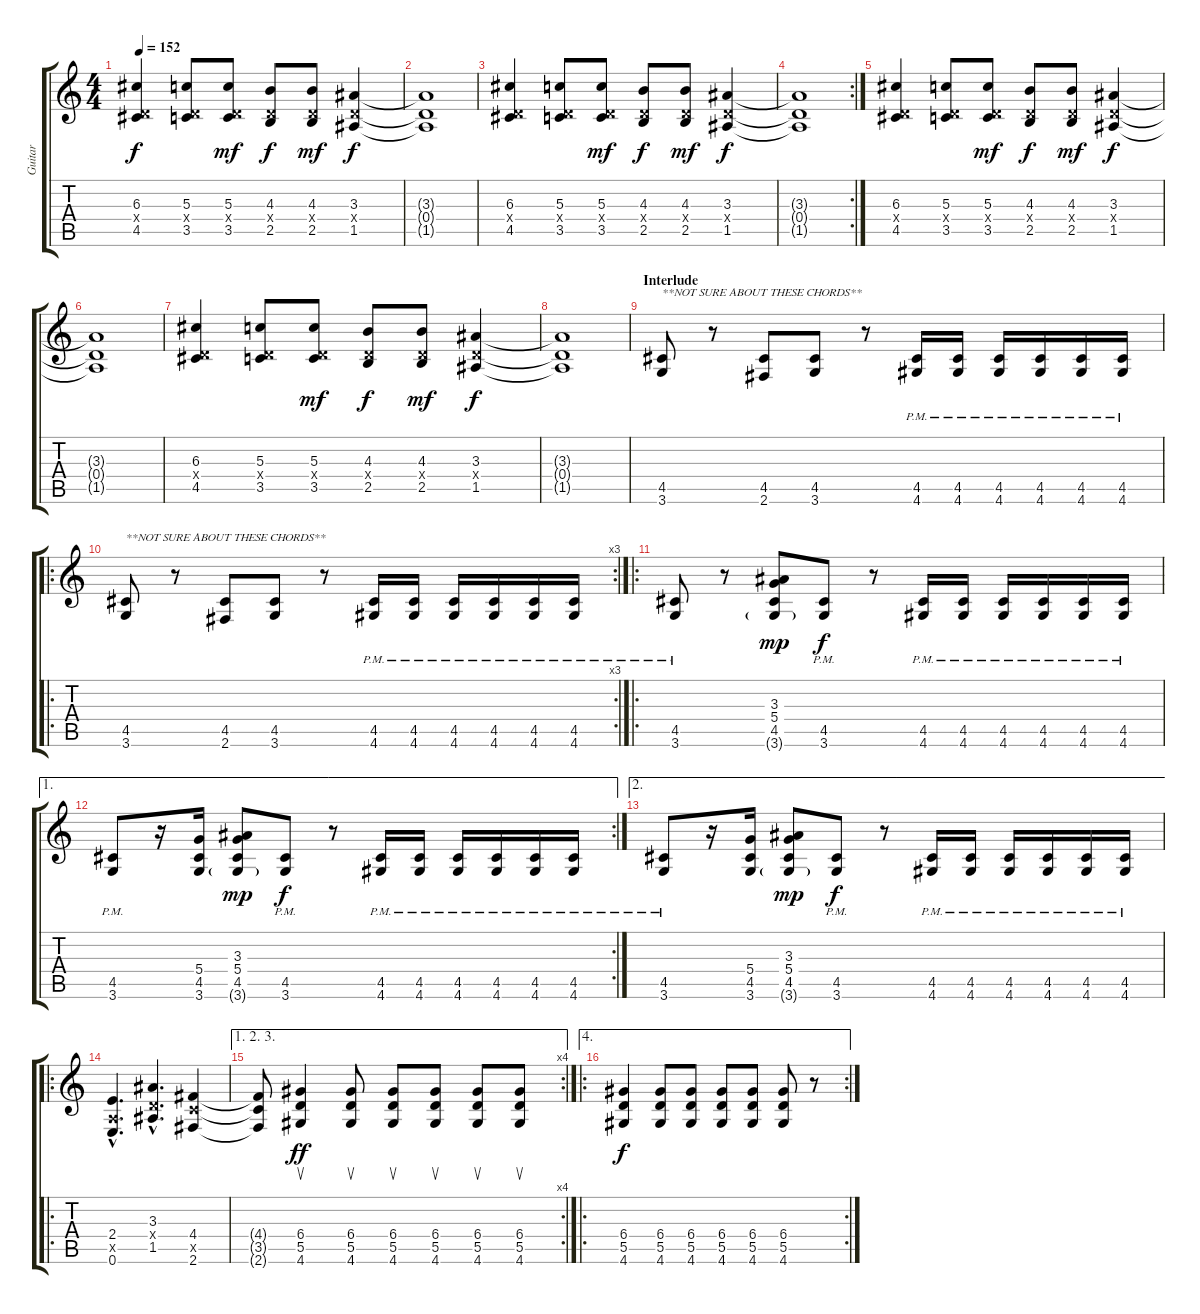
\track ("Guitar" "Guitar") {instrument distortionguitar}
\staff {score tabs}
\tuning (E4 B3 G3 D3 A2 E2) {hide}
\ts (4 4)
\tempo 152
\clef g2
\ks c
(6.3 0.4{x} 4.5).4{dy f} (5.3 0.4{x} 3.5).8 (5.3 0.4{x} 3.5).8{dy mf} (4.3 0.4{x} 2.5).8{dy f} (4.3 0.4{x} 2.5).8{dy mf} (3.3 0.4{x} 1.5).4{dy f} |
(3.3{t} 0.4{t} 1.5{t}).1 |
(6.3 0.4{x} 4.5).4 (5.3 0.4{x} 3.5).8 (5.3 0.4{x} 3.5).8{dy mf} (4.3 0.4{x} 2.5).8{dy f} (4.3 0.4{x} 2.5).8{dy mf} (3.3 0.4{x} 1.5).4{dy f} |
\rc 2
(3.3{t} 0.4{t} 1.5{t}).1 |
(6.3 0.4{x} 4.5).4 (5.3 0.4{x} 3.5).8 (5.3 0.4{x} 3.5).8{dy mf} (4.3 0.4{x} 2.5).8{dy f} (4.3 0.4{x} 2.5).8{dy mf} (3.3 0.4{x} 1.5).4{dy f} |
(3.3{t} 0.4{t} 1.5{t}).1 |
(6.3 0.4{x} 4.5).4 (5.3 0.4{x} 3.5).8 (5.3 0.4{x} 3.5).8{dy mf} (4.3 0.4{x} 2.5).8{dy f} (4.3 0.4{x} 2.5).8{dy mf} (3.3 0.4{x} 1.5).4{dy f} |
(3.3{t} 0.4{t} 1.5{t}).1 |
\section ("" "Interlude")
(4.5 3.6).8{txt "**NOT SURE ABOUT THESE CHORDS**"} r.8 (4.5 2.6).8 (4.5 3.6).8 r.8 (4.5{pm} 4.6{pm}).16 (4.5{pm} 4.6{pm}).16 (4.5{pm} 4.6{pm}).16 (4.5{pm} 4.6{pm}).16 (4.5{pm} 4.6{pm}).16 (4.5{pm} 4.6{pm}).16 |
\ro
\rc 3
(4.5 3.6).8{txt "**NOT SURE ABOUT THESE CHORDS**"} r.8 (4.5 2.6).8 (4.5 3.6).8 r.8 (4.5{pm} 4.6{pm}).16 (4.5{pm} 4.6{pm}).16 (4.5{pm} 4.6{pm}).16 (4.5{pm} 4.6{pm}).16 (4.5{pm} 4.6{pm}).16 (4.5{pm} 4.6{pm}).16 |
\ro
(4.5{pm} 3.6{pm}).8 r.8 (3.3 5.4 4.5 3.6{g}).8{dy mp} (4.5{pm} 3.6{pm}).8{dy f} r.8 (4.5{pm} 4.6{pm}).16 (4.5{pm} 4.6{pm}).16 (4.5{pm} 4.6{pm}).16 (4.5{pm} 4.6{pm}).16 (4.5{pm} 4.6{pm}).16 (4.5{pm} 4.6{pm}).16 |
\ae 1
\rc 2
(4.5{pm} 3.6{pm}).8 r.16 (5.4 4.5 3.6).16 (3.3 5.4 4.5 3.6{g}).8{dy mp} (4.5{pm} 3.6{pm}).8{dy f} r.8 (4.5{pm} 4.6{pm}).16 (4.5{pm} 4.6{pm}).16 (4.5{pm} 4.6{pm}).16 (4.5{pm} 4.6{pm}).16 (4.5{pm} 4.6{pm}).16 (4.5{pm} 4.6{pm}).16 |
\ae 2
(4.5{pm} 3.6{pm}).8 r.16 (5.4 4.5 3.6).16 (3.3 5.4 4.5 3.6{g}).8{dy mp} (4.5{pm} 3.6{pm}).8{dy f} r.8 (4.5{pm} 4.6{pm}).16 (4.5{pm} 4.6{pm}).16 (4.5{pm} 4.6{pm}).16 (4.5{pm} 4.6{pm}).16 (4.5{pm} 4.6{pm}).16 (4.5{pm} 4.6{pm}).16 |
\ro
(2.4{hac} 0.5{hac x} 0.6{hac}).4{d} (3.3{hac} 0.4{hac x} 1.5{hac}).4{d} (4.4 3.5{x} 2.6).4 |
\ae (1 2 3)
\rc 4
(4.4{t} 3.5{t} 2.6{t}).8 (6.4 5.5 4.6).4{su dy ff} (6.4 5.5 4.6).8{su} (6.4 5.5 4.6).8{su} (6.4 5.5 4.6).8{su} (6.4 5.5 4.6).8{su} (6.4 5.5 4.6).8{su} |
\ae 4
\ro
\rc 2
(6.4 5.5 4.6).4{dy f} (6.4 5.5 4.6).8 (6.4 5.5 4.6).8 (6.4 5.5 4.6).8 (6.4 5.5 4.6).8 (6.4 5.5 4.6).8 r.8
